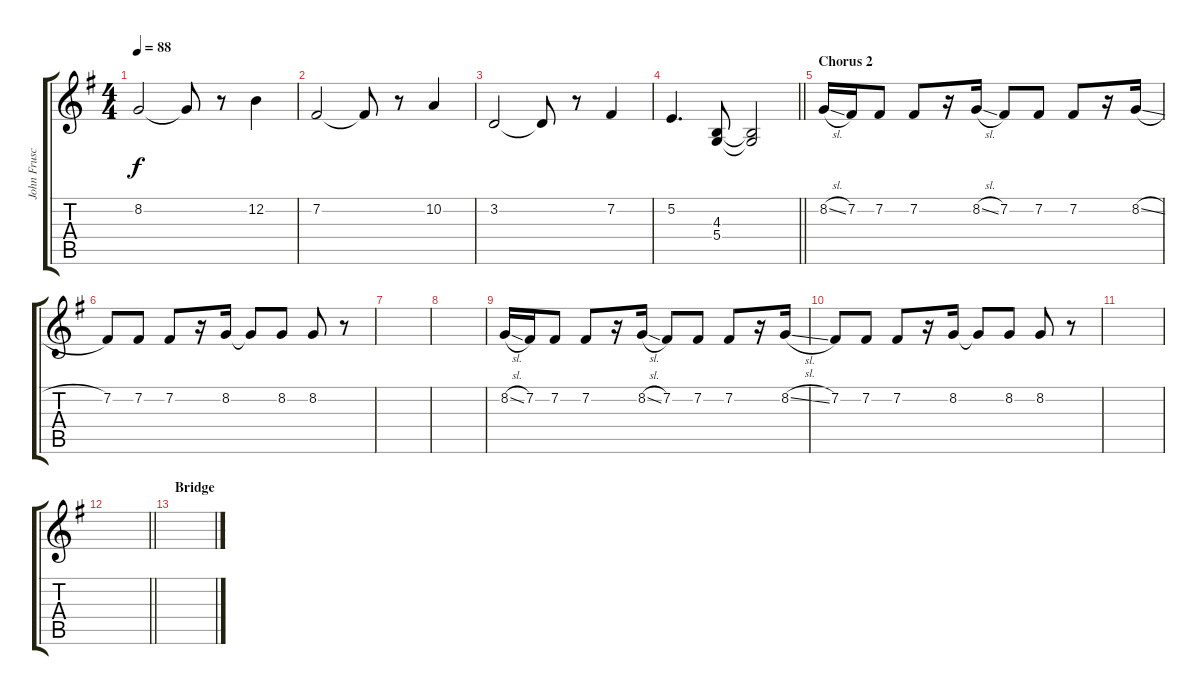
\track ("John Frusciante (Bgk Vocal 1)" "John Frusc") {instrument choiraahs}
\staff {score tabs}
\tuning (E4 B3 G3 D3 A2 E2) {hide}
\ts (4 4)
\tempo 88
\clef g2
\ks g
8.2.2{dy f} 8.2{t}.8 r.8 12.2.4 |
7.2.2 7.2{t}.8 r.8 10.2.4 |
3.2.2 3.2{t}.8 r.8 7.2.4 |
\barLineRight lightlight
5.2.4{d} (4.3 5.4).8 (4.3{t} 5.4{t}).2 |
\section ("" "Chorus 2")
8.2{sl}.16{instrument flute} 7.2.16 7.2.8 7.2.8 r.16 8.2{sl}.16 7.2.8 7.2.8 7.2.8 r.16 8.2{sl}.16 |
7.2.8 7.2.8 7.2.8 r.16 8.2.16 8.2{t}.8 8.2.8 8.2.8 r.8 |
|
|
8.2{sl}.16{instrument flute} 7.2.16 7.2.8 7.2.8 r.16 8.2{sl}.16 7.2.8 7.2.8 7.2.8 r.16 8.2{sl}.16 |
7.2.8 7.2.8 7.2.8 r.16 8.2.16 8.2{t}.8 8.2.8 8.2.8 r.8 |
|
\barLineRight lightlight
|
\section ("" "Bridge")
